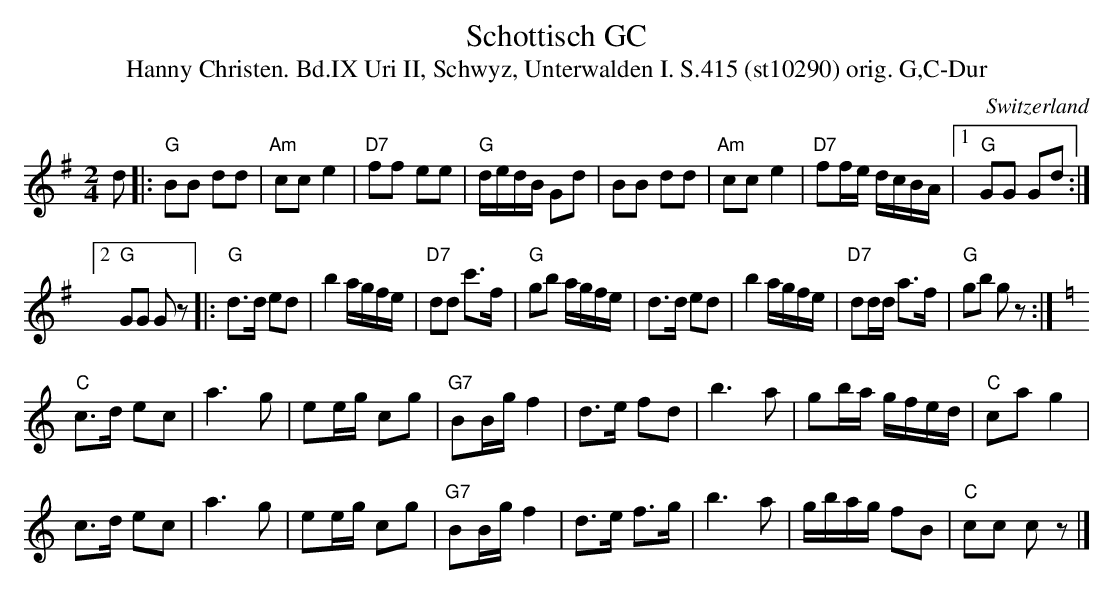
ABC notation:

X:1
T: Schottisch GC
T:Hanny Christen. Bd.IX Uri II, Schwyz, Unterwalden I. S.415 (st10290) orig. G,C-Dur
M:2/4
L:1/8
O:Switzerland
K:G major
d |: "G"BB dd | "Am"cc e2 | "D7"ff ee | "G"d/e/d/B/ Gd | BB dd | "Am"cc e2 | "D7"ff/e/ d/c/B/A/ |1 "G"GG Gd :|2
"G"GG G z |: "G"d>d ed | b2 a/g/f/e/ | "D7"dd c'>f  | "G"gb a/g/f/e/ | d>d ed | b2 a/g/f/e/ | "D7"dd/d/ a>f | "G"gb g z :| [K:C]
"C"c>d ec | a3g | ee/g/ cg | "G7"BB/g/ f2 | d>e fd | b3a | gb/a/ g/f/e/d/ | "C"ca g2 |
   c>d ec | a3g | ee/g/ cg | "G7"BB/g/ f2 | d>e f>g | b3a | g/b/a/g/ fB | "C"cc c z |]
